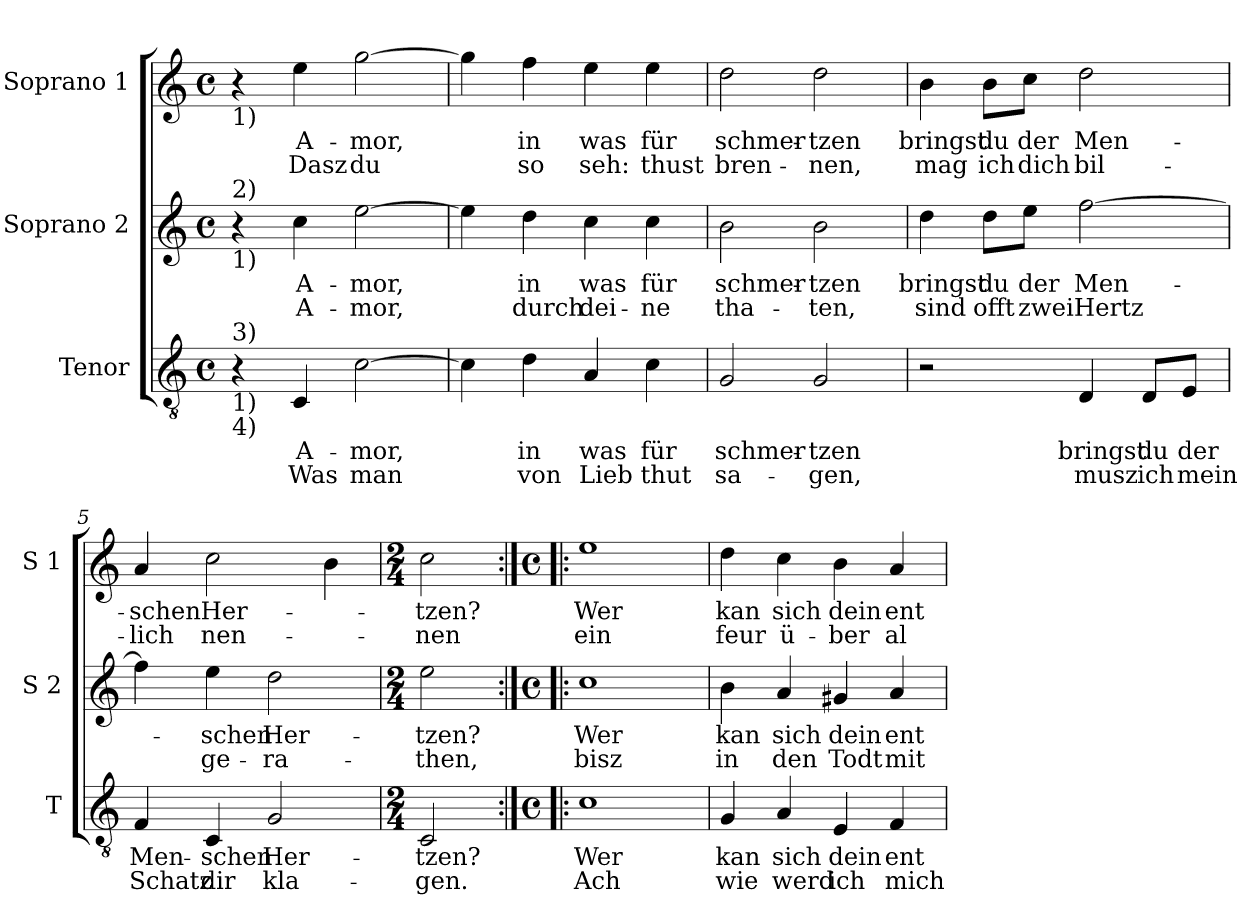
**kern	**text	**text	**kern	**text	**text	**kern	**text	**text
*part3	*part3	*part3	*part2	*part2	*part2	*part1	*part1	*part1
*staff3	*staff3	*staff3	*staff2	*staff2	*staff2	*staff1	*staff1	*staff1
*I"Tenor	*	*	*I"Soprano 2	*	*	*I"Soprano 1	*	*
*I'T	*	*	*I'S 2	*	*	*I'S 1	*	*
*clefGv2	*	*	*clefG2	*	*	*clefG2	*	*
*k[]	*	*	*k[]	*	*	*k[]	*	*
*C:	*	*	*C:	*	*	*C:	*	*
*M4/4	*	*	*M4/4	*	*	*M4/4	*	*
*met(c)	*	*	*met(c)	*	*	*met(c)	*	*
=1	=1	=1	=1	=1	=1	=1	=1	=1
!	!	!	!	!	!	!LO:TX:b:t=1)	!	!
!	!	!	!LO:TX:a:t=2)	!	!	!	!	!
!	!	!	!LO:TX:b:t=1)	!	!	!	!	!
!LO:TX:a:t=3)	!	!	!	!	!	!	!	!
!LO:TX:b:t=1)	!	!	!	!	!	!	!	!
!LO:TX:b:t=4)	!	!	!	!	!	!	!	!
4r	.	.	4r	.	.	4r	.	.
!	!LO:LY:b	!LO:LY:b	!	!LO:LY:b	!LO:LY:b	!	!LO:LY:b	!LO:LY:b
4C/	A-	Was	4cc\	A-	A-	4ee\	A-	Dasz
!	!LO:LY:b	!LO:LY:b	!	!LO:LY:b	!LO:LY:b	!	!LO:LY:b	!LO:LY:b
[2c\	-mor,	man	[2ee\	-mor,	-mor,	[2gg\	-mor,	du
=2	=2	=2	=2	=2	=2	=2	=2	=2
4c\]	.	.	4ee\]	.	.	4gg\]	.	.
!	!LO:LY:b	!LO:LY:b	!	!LO:LY:b	!LO:LY:b	!	!LO:LY:b	!LO:LY:b
4d\	in	von	4dd\	in	durch	4ff\	in	so
!	!LO:LY:b	!LO:LY:b	!	!LO:LY:b	!LO:LY:b	!	!LO:LY:b	!LO:LY:b
4A/	was	Lieb	4cc\	was	dei-	4ee\	was	seh:
!	!LO:LY:b	!LO:LY:b	!	!LO:LY:b	!LO:LY:b	!	!LO:LY:b	!LO:LY:b
4c\	für	thut	4cc\	für	-ne	4ee\	für	thust
=3	=3	=3	=3	=3	=3	=3	=3	=3
!	!LO:LY:b	!LO:LY:b	!	!LO:LY:b	!LO:LY:b	!	!LO:LY:b	!LO:LY:b
2G/	schmer-	sa-	2b\	schmer-	tha-	2dd\	schmer-	bren-
!	!LO:LY:b	!LO:LY:b	!	!LO:LY:b	!LO:LY:b	!	!LO:LY:b	!LO:LY:b
2G/	-tzen	-gen,	2b\	-tzen	-ten,	2dd\	-tzen	-nen,
=4	=4	=4	=4	=4	=4	=4	=4	=4
!	!	!	!	!LO:LY:b	!LO:LY:b	!	!LO:LY:b	!LO:LY:b
2r	.	.	4dd\	bringst	sind	4b\	bringst	mag
!	!	!	!	!LO:LY:b	!LO:LY:b	!	!LO:LY:b	!LO:LY:b
.	.	.	8dd\L	du	offt	8b\L	du	ich
!	!	!	!	!LO:LY:b	!LO:LY:b	!	!LO:LY:b	!LO:LY:b
.	.	.	8ee\J	der	zwei	8cc\J	der	dich
!	!LO:LY:b	!LO:LY:b	!	!LO:LY:b	!LO:LY:b	!	!LO:LY:b	!LO:LY:b
4D/	bringst	musz	[2ff\	Men-	Hertz	2dd\	Men-	bil-
!	!LO:LY:b	!LO:LY:b	!	!	!	!	!	!
8D/L	du	ich	.	.	.	.	.	.
!	!LO:LY:b	!LO:LY:b	!	!	!	!	!	!
8E/J	der	mein	.	.	.	.	.	.
!!LO:LB:g=z
=5	=5	=5	=5	=5	=5	=5	=5	=5
!	!LO:LY:b	!LO:LY:b	!	!	!	!	!LO:LY:b	!LO:LY:b
4F/	Men-	Schatz	4ff\]	.	.	4a/	-schen	-lich
!	!LO:LY:b	!LO:LY:b	!	!LO:LY:b	!LO:LY:b	!	!LO:LY:b	!LO:LY:b
4C/	-schen	dir	4ee\	-schen	ge-	2cc\	Her-	nen-
!	!LO:LY:b	!LO:LY:b	!	!LO:LY:b	!LO:LY:b	!	!	!
2G/	Her-	kla-	2dd\	Her-	-ra-	.	.	.
.	.	.	.	.	.	4b\	.	.
=6	=6	=6	=6	=6	=6	=6	=6	=6
*M2/4	*	*	*M2/4	*	*	*M2/4	*	*
!	!LO:LY:b	!LO:LY:b	!	!LO:LY:b	!LO:LY:b	!	!LO:LY:b	!LO:LY:b
2C/	-tzen?	-gen.	2ee\	-tzen?	-then,	2cc\	-tzen?	-nen
=7:|!|:	=7:|!|:	=7:|!|:	=7:|!|:	=7:|!|:	=7:|!|:	=7:|!|:	=7:|!|:	=7:|!|:
*M4/4	*	*	*M4/4	*	*	*M4/4	*	*
*met(c)	*	*	*met(c)	*	*	*met(c)	*	*
!	!LO:LY:b	!LO:LY:b	!	!LO:LY:b	!LO:LY:b	!	!LO:LY:b	!LO:LY:b
1c	Wer	Ach	1cc	Wer	bisz	1ee	Wer	ein
=8	=8	=8	=8	=8	=8	=8	=8	=8
!	!LO:LY:b	!LO:LY:b	!	!LO:LY:b	!LO:LY:b	!	!LO:LY:b	!LO:LY:b
4G/	kan	wie	4b\	kan	in	4dd\	kan	feur
!	!LO:LY:b	!LO:LY:b	!	!LO:LY:b	!LO:LY:b	!	!LO:LY:b	!LO:LY:b
4A/	sich	werd	4a/	sich	den	4cc\	sich	ü-
!	!LO:LY:b	!LO:LY:b	!	!LO:LY:b	!LO:LY:b	!	!LO:LY:b	!LO:LY:b
4E/	dein	ich	4g#X/	dein	Todt	4b\	dein	-ber
!	!LO:LY:b	!LO:LY:b	!	!LO:LY:b	!LO:LY:b	!	!LO:LY:b	!LO:LY:b
4F/	ent-	mich	4a/	ent-	mit	4a/	ent-	al-
=	=	=	=	=	=	=	=	=
*-	*-	*-	*-	*-	*-	*-	*-	*-
